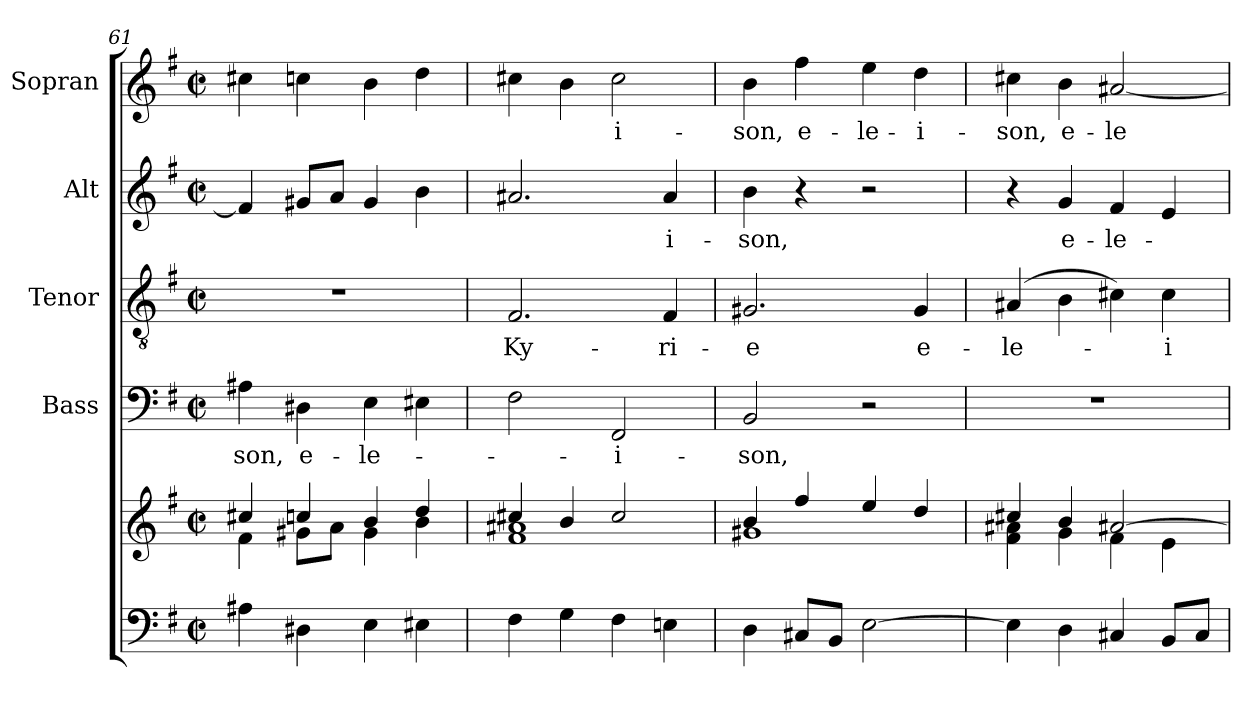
**kern	**kern	**kern	**text	**kern	**text	**kern	**text	**kern	**text
*part5	*part5	*part4	*part4	*part3	*part3	*part2	*part2	*part1	*part1
*staff6	*staff5	*staff4	*staff4	*staff3	*staff3	*staff2	*staff2	*staff1	*staff1
*	*	*I"Bass	*	*I"Tenor	*	*I"Alt	*	*I"Sopran	*
*	*	*I'B.	*	*I'T.	*	*I'A.	*	*I'S.	*
*clefF4	*clefG2	*clefF4	*	*clefGv2	*	*clefG2	*	*clefG2	*
*k[f#]	*k[f#]	*k[f#]	*	*k[f#]	*	*k[f#]	*	*k[f#]	*
*G:	*G:	*G:	*	*G:	*	*G:	*	*G:	*
*M2/2	*M2/2	*M2/2	*	*M2/2	*	*M2/2	*	*M2/2	*
*met(c|)	*met(c|)	*met(c|)	*	*met(c|)	*	*met(c|)	*	*met(c|)	*
=61	=61	=61	=61	=61	=61	=61	=61	=61	=61
*	*^	*	*	*	*	*	*	*	*
!	!	!	!	!LO:LY:b	!	!	!	!	!	!
4A#X\	4cc#X/	4f#\	4A#X\	-son,	1r	.	4f#/]	.	4cc#X\	.
!	!	!	!	!LO:LY:b	!	!	!	!	!	!
4D#X\	4ccn/	8g#X\L	4D#X\	e-	.	.	8g#X/L	.	4ccn\	.
.	.	8a\J	.	.	.	.	8a/J	.	.	.
!	!	!	!	!LO:LY:b	!	!	!	!	!	!
4E\	4b/	4g#\	4E\	-le-	.	.	4g#/	.	4b\	.
4E#X\	4dd/	4b\	4E#X\	.	.	.	4b\	.	4dd\	.
=62	=62	=62	=62	=62	=62	=62	=62	=62	=62	=62
!	!	!	!	!	!	!LO:LY:b	!	!	!	!
4F#\	4cc#X/	1f# 1a#X	2F#\	.	2.F#/	Ky-	2.a#X/	.	4cc#X\	.
4G\	4b/	.	.	.	.	.	.	.	4b\	.
!	!	!	!	!LO:LY:b	!	!	!	!	!	!LO:LY:b
4F#\	2cc#/	.	2FF#/	-i-	.	.	.	.	2cc#\	-i-
!	!	!	!	!	!	!LO:LY:b	!	!LO:LY:b	!	!
4En\	.	.	.	.	4F#/	-ri-	4a#/	-i-	.	.
=63	=63	=63	=63	=63	=63	=63	=63	=63	=63	=63
!	!	!	!	!LO:LY:b	!	!LO:LY:b	!	!LO:LY:b	!	!LO:LY:b
4D\	4b/	1g#X	2BB/	-son,	2.G#X/	-e	4b\	-son,	4b\	-son,
!	!	!	!	!	!	!	!	!	!	!LO:LY:b
8C#X/L	4ff#/	.	.	.	.	.	4r	.	4ff#\	e-
8BB/J	.	.	.	.	.	.	.	.	.	.
!	!	!	!	!	!	!	!	!	!	!LO:LY:b
[2E\	4ee/	.	2r	.	.	.	2r	.	4ee\	-le-
!	!	!	!	!	!	!LO:LY:b	!	!	!	!LO:LY:b
.	4dd/	.	.	.	4G#/	e-	.	.	4dd\	-i-
=64	=64	=64	=64	=64	=64	=64	=64	=64	=64	=64
!	!	!	!	!	!	!LO:LY:b	!	!	!	!LO:LY:b
4E\]	4cc#X/	4f#\ 4a#X\	1r	.	(4A#X/	-le-	4r	.	4cc#X\	-son,
!	!	!	!	!	!	!	!	!LO:LY:b	!	!LO:LY:b
4D\	4b/	4g\	.	.	4B\	.	4g/	e-	4b\	e-
!	!	!	!	!	!	!	!	!LO:LY:b	!	!LO:LY:b
4C#X/	[>2a#X/	4f#\	.	.	4c#X\)	.	4f#/	-le-	[2a#X/	-le-
!	!	!	!	!	!	!LO:LY:b	!	!	!	!
8BB/L	.	4e\	.	.	4c#\	-i-	4e/	.	.	.
8C#/J	.	.	.	.	.	.	.	.	.	.
*	*v	*v	*	*	*	*	*	*	*	*
=	=	=	=	=	=	=	=	=	=
*-	*-	*-	*-	*-	*-	*-	*-	*-	*-
